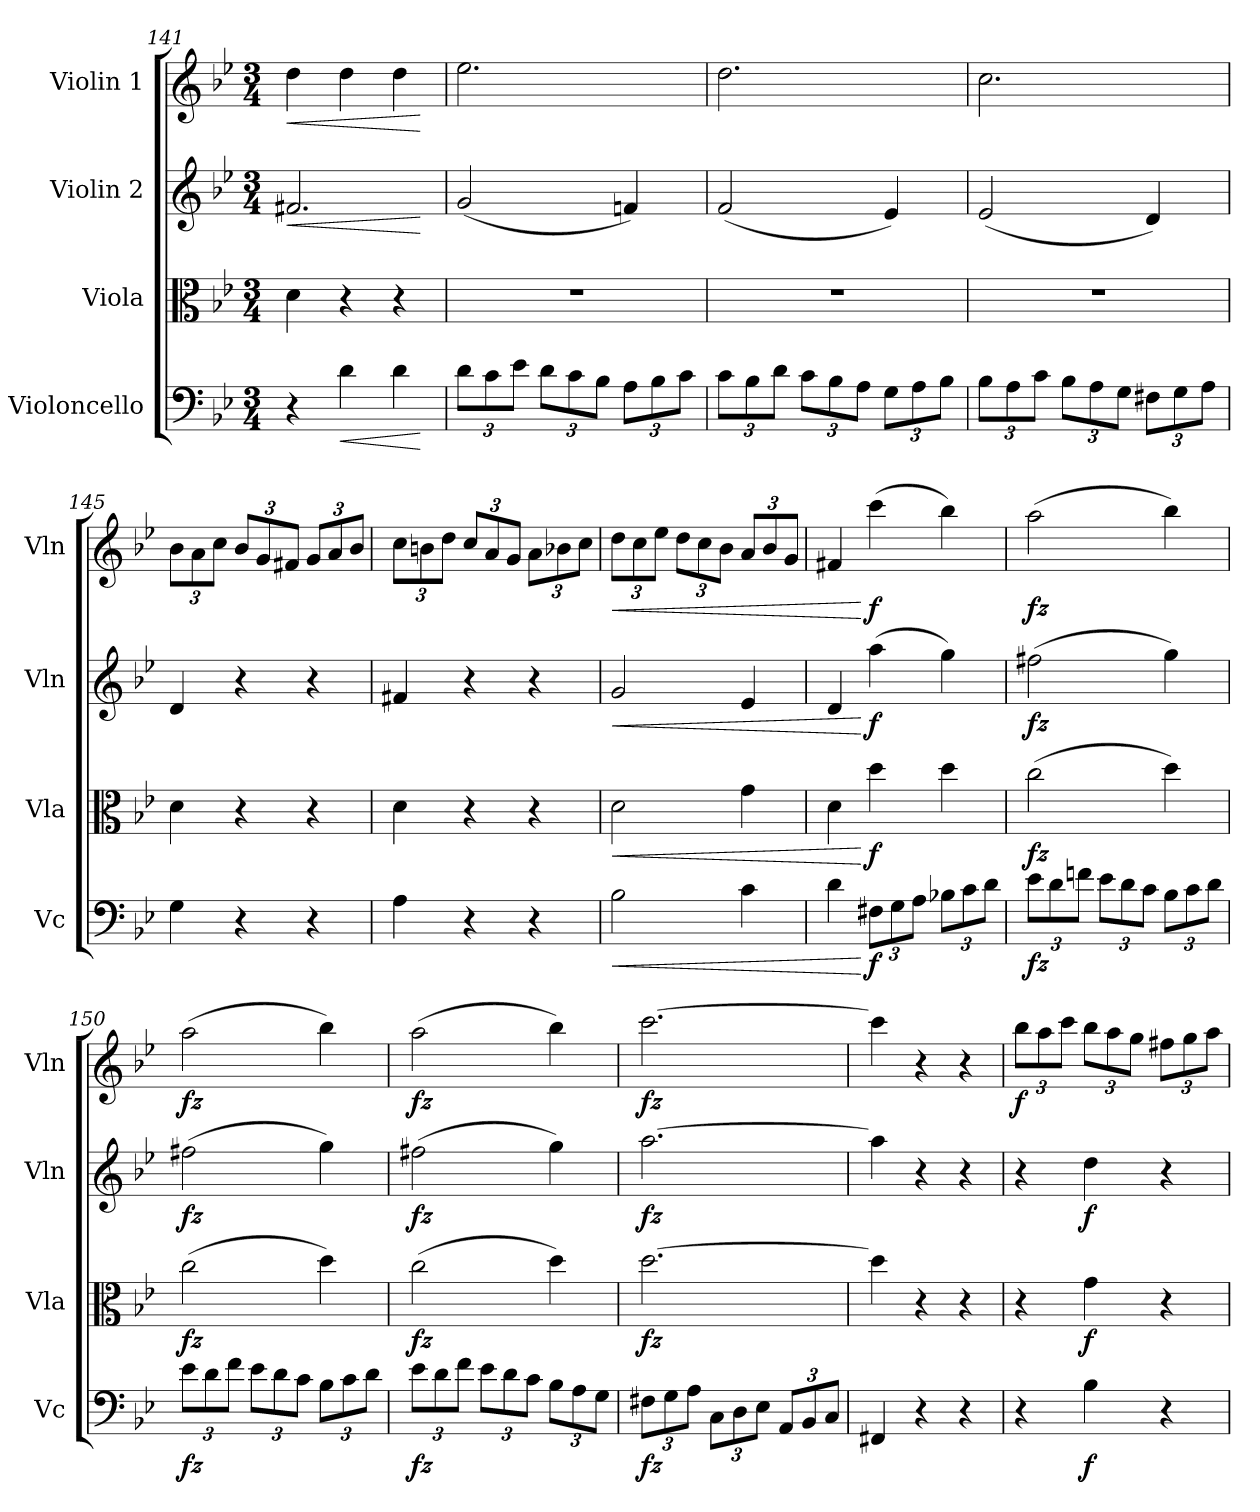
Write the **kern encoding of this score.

**kern	**dynam	**kern	**dynam	**kern	**dynam	**kern	**dynam
*part4	*part4	*part3	*part3	*part2	*part2	*part1	*part1
*staff4	*staff4	*staff3	*staff3	*staff2	*staff2	*staff1	*staff1
*I"Violoncello	*	*I"Viola	*	*I"Violin 2	*	*I"Violin 1	*
*I'Vc	*	*I'Vla	*	*I'Vln	*	*I'Vln	*
*clefF4	*	*clefC3	*	*clefG2	*	*clefG2	*
*k[b-e-]	*	*k[b-e-]	*	*k[b-e-]	*	*k[b-e-]	*
*M3/4	*	*M3/4	*	*M3/4	*	*M3/4	*
=141	=141	=141	=141	=141	=141	=141	=141
!	!	!	!	!	!LO:HP:b	!	!LO:HP:b
4r	.	4d\	.	2.f#X/	<	4dd\	<
!	!LO:HP:b	!	!	!	!	!	!
4d\	<	4r	.	.	.	4dd\	.
4d\	.	4r	.	.	.	4dd\	.
.	[	.	.	.	[	.	[
=142	=142	=142	=142	=142	=142	=142	=142
*Xbrackettup	*	*	*	*	*	*	*
12d\L	.	2.r	.	(2g/	.	2.ee-\	.
12c\	.	.	.	.	.	.	.
12e-\J	.	.	.	.	.	.	.
12d\L	.	.	.	.	.	.	.
12c\	.	.	.	.	.	.	.
12B-\J	.	.	.	.	.	.	.
12A\L	.	.	.	4fn/)	.	.	.
12B-\	.	.	.	.	.	.	.
12c\J	.	.	.	.	.	.	.
!!LO:LB:g=z
=143	=143	=143	=143	=143	=143	=143	=143
12c\L	.	2.r	.	(2f/	.	2.dd\	.
12B-\	.	.	.	.	.	.	.
12d\J	.	.	.	.	.	.	.
12c\L	.	.	.	.	.	.	.
12B-\	.	.	.	.	.	.	.
12A\J	.	.	.	.	.	.	.
12G\L	.	.	.	4e-/)	.	.	.
12A\	.	.	.	.	.	.	.
12B-\J	.	.	.	.	.	.	.
!!LO:LB:g=z
=144	=144	=144	=144	=144	=144	=144	=144
12B-\L	.	2.r	.	(2e-/	.	2.cc\	.
12A\	.	.	.	.	.	.	.
12c\J	.	.	.	.	.	.	.
12B-\L	.	.	.	.	.	.	.
12A\	.	.	.	.	.	.	.
12G\J	.	.	.	.	.	.	.
12F#X\L	.	.	.	4d/)	.	.	.
12G\	.	.	.	.	.	.	.
12A\J	.	.	.	.	.	.	.
=145	=145	=145	=145	=145	=145	=145	=145
*	*	*	*	*	*	*Xbrackettup	*
4G\	.	4d\	.	4d/	.	12b-\L	.
.	.	.	.	.	.	12a\	.
.	.	.	.	.	.	12cc\J	.
4r	.	4r	.	4r	.	12b-/L	.
.	.	.	.	.	.	12g/	.
.	.	.	.	.	.	12f#X/J	.
4r	.	4r	.	4r	.	12g/L	.
.	.	.	.	.	.	12a/	.
.	.	.	.	.	.	12b-/J	.
=146	=146	=146	=146	=146	=146	=146	=146
4A\	.	4d\	.	4f#X/	.	12cc\L	.
.	.	.	.	.	.	12bn\	.
.	.	.	.	.	.	12dd\J	.
4r	.	4r	.	4r	.	12cc/L	.
.	.	.	.	.	.	12a/	.
.	.	.	.	.	.	12g/J	.
4r	.	4r	.	4r	.	12a\L	.
.	.	.	.	.	.	12b-X\	.
.	.	.	.	.	.	12cc\J	.
=147	=147	=147	=147	=147	=147	=147	=147
!	!LO:HP:b	!	!LO:HP:b	!	!LO:HP:b	!	!LO:HP:b
2B-\	<	2d\	<	2g/	<	12dd\L	<
.	.	.	.	.	.	12cc\	.
.	.	.	.	.	.	12ee-\J	.
.	.	.	.	.	.	12dd\L	.
.	.	.	.	.	.	12cc\	.
.	.	.	.	.	.	12b-\J	.
4c\	.	4g\	.	4e-/	.	12a/L	.
.	.	.	.	.	.	12b-/	.
.	.	.	.	.	.	12g/J	.
!!LO:LB:g=z
=148	=148	=148	=148	=148	=148	=148	=148
4d\	.	4d\	.	4d/	.	4f#X/	.
!	!LO:DY:n=1:b	!	!LO:DY:n=1:b	!	!LO:DY:n=1:b	!	!LO:DY:n=1:b
12F#X\L	[ f	4dd\	[ f	(4aa\	[ f	(4ccc\	[ f
12G\	.	.	.	.	.	.	.
12A\J	.	.	.	.	.	.	.
12B-X\L	.	4dd\	.	4gg\)	.	4bb-\)	.
12c\	.	.	.	.	.	.	.
12d\J	.	.	.	.	.	.	.
!!LO:LB:g=z
=149	=149	=149	=149	=149	=149	=149	=149
!	!LO:DY:b	!	!LO:DY:b	!	!LO:DY:b	!	!LO:DY:b
12e-\L	fz	(2cc\	fz	(2ff#X\	fz	(2aa\	fz
12d\	.	.	.	.	.	.	.
12fn\J	.	.	.	.	.	.	.
12e-\L	.	.	.	.	.	.	.
12d\	.	.	.	.	.	.	.
12c\J	.	.	.	.	.	.	.
12B-\L	.	4dd\)	.	4gg\)	.	4bb-\)	.
12c\	.	.	.	.	.	.	.
12d\J	.	.	.	.	.	.	.
=150	=150	=150	=150	=150	=150	=150	=150
!	!LO:DY:b	!	!LO:DY:b	!	!LO:DY:b	!	!LO:DY:b
12e-\L	fz	(2cc\	fz	(2ff#X\	fz	(2aa\	fz
12d\	.	.	.	.	.	.	.
12f\J	.	.	.	.	.	.	.
12e-\L	.	.	.	.	.	.	.
12d\	.	.	.	.	.	.	.
12c\J	.	.	.	.	.	.	.
12B-\L	.	4dd\)	.	4gg\)	.	4bb-\)	.
12c\	.	.	.	.	.	.	.
12d\J	.	.	.	.	.	.	.
=151	=151	=151	=151	=151	=151	=151	=151
!	!LO:DY:b	!	!LO:DY:b	!	!LO:DY:b	!	!LO:DY:b
12e-\L	fz	(2cc\	fz	(2ff#X\	fz	(2aa\	fz
12d\	.	.	.	.	.	.	.
12f\J	.	.	.	.	.	.	.
12e-\L	.	.	.	.	.	.	.
12d\	.	.	.	.	.	.	.
12c\J	.	.	.	.	.	.	.
12B-\L	.	4dd\)	.	4gg\)	.	4bb-\)	.
12A\	.	.	.	.	.	.	.
12G\J	.	.	.	.	.	.	.
=152	=152	=152	=152	=152	=152	=152	=152
!	!LO:DY:b	!	!LO:DY:b	!	!LO:DY:b	!	!LO:DY:b
12F#X\L	fz	[2.dd\	fz	[2.aa\	fz	[2.ccc\	fz
12G\	.	.	.	.	.	.	.
12A\J	.	.	.	.	.	.	.
12C\L	.	.	.	.	.	.	.
12D\	.	.	.	.	.	.	.
12E-\J	.	.	.	.	.	.	.
12AA/L	.	.	.	.	.	.	.
12BB-/	.	.	.	.	.	.	.
12C/J	.	.	.	.	.	.	.
!!LO:PB:g=z
=153	=153	=153	=153	=153	=153	=153	=153
4FF#X/	.	4dd\]	.	4aa\]	.	4ccc\]	.
4r	.	4r	.	4r	.	4r	.
4r	.	4r	.	4r	.	4r	.
!!LO:LB:g=z
=154	=154	=154	=154	=154	=154	=154	=154
!	!	!	!	!	!	!	!LO:DY:b
4r	.	4r	.	4r	.	12bb-\L	f
.	.	.	.	.	.	12aa\	.
.	.	.	.	.	.	12ccc\J	.
!	!LO:DY:b	!	!LO:DY:b	!	!LO:DY:b	!	!
4B-\	f	4g\	f	4dd\	f	12bb-\L	.
.	.	.	.	.	.	12aa\	.
.	.	.	.	.	.	12gg\J	.
4r	.	4r	.	4r	.	12ff#X\L	.
.	.	.	.	.	.	12gg\	.
.	.	.	.	.	.	12aa\J	.
=	=	=	=	=	=	=	=
*-	*-	*-	*-	*-	*-	*-	*-
